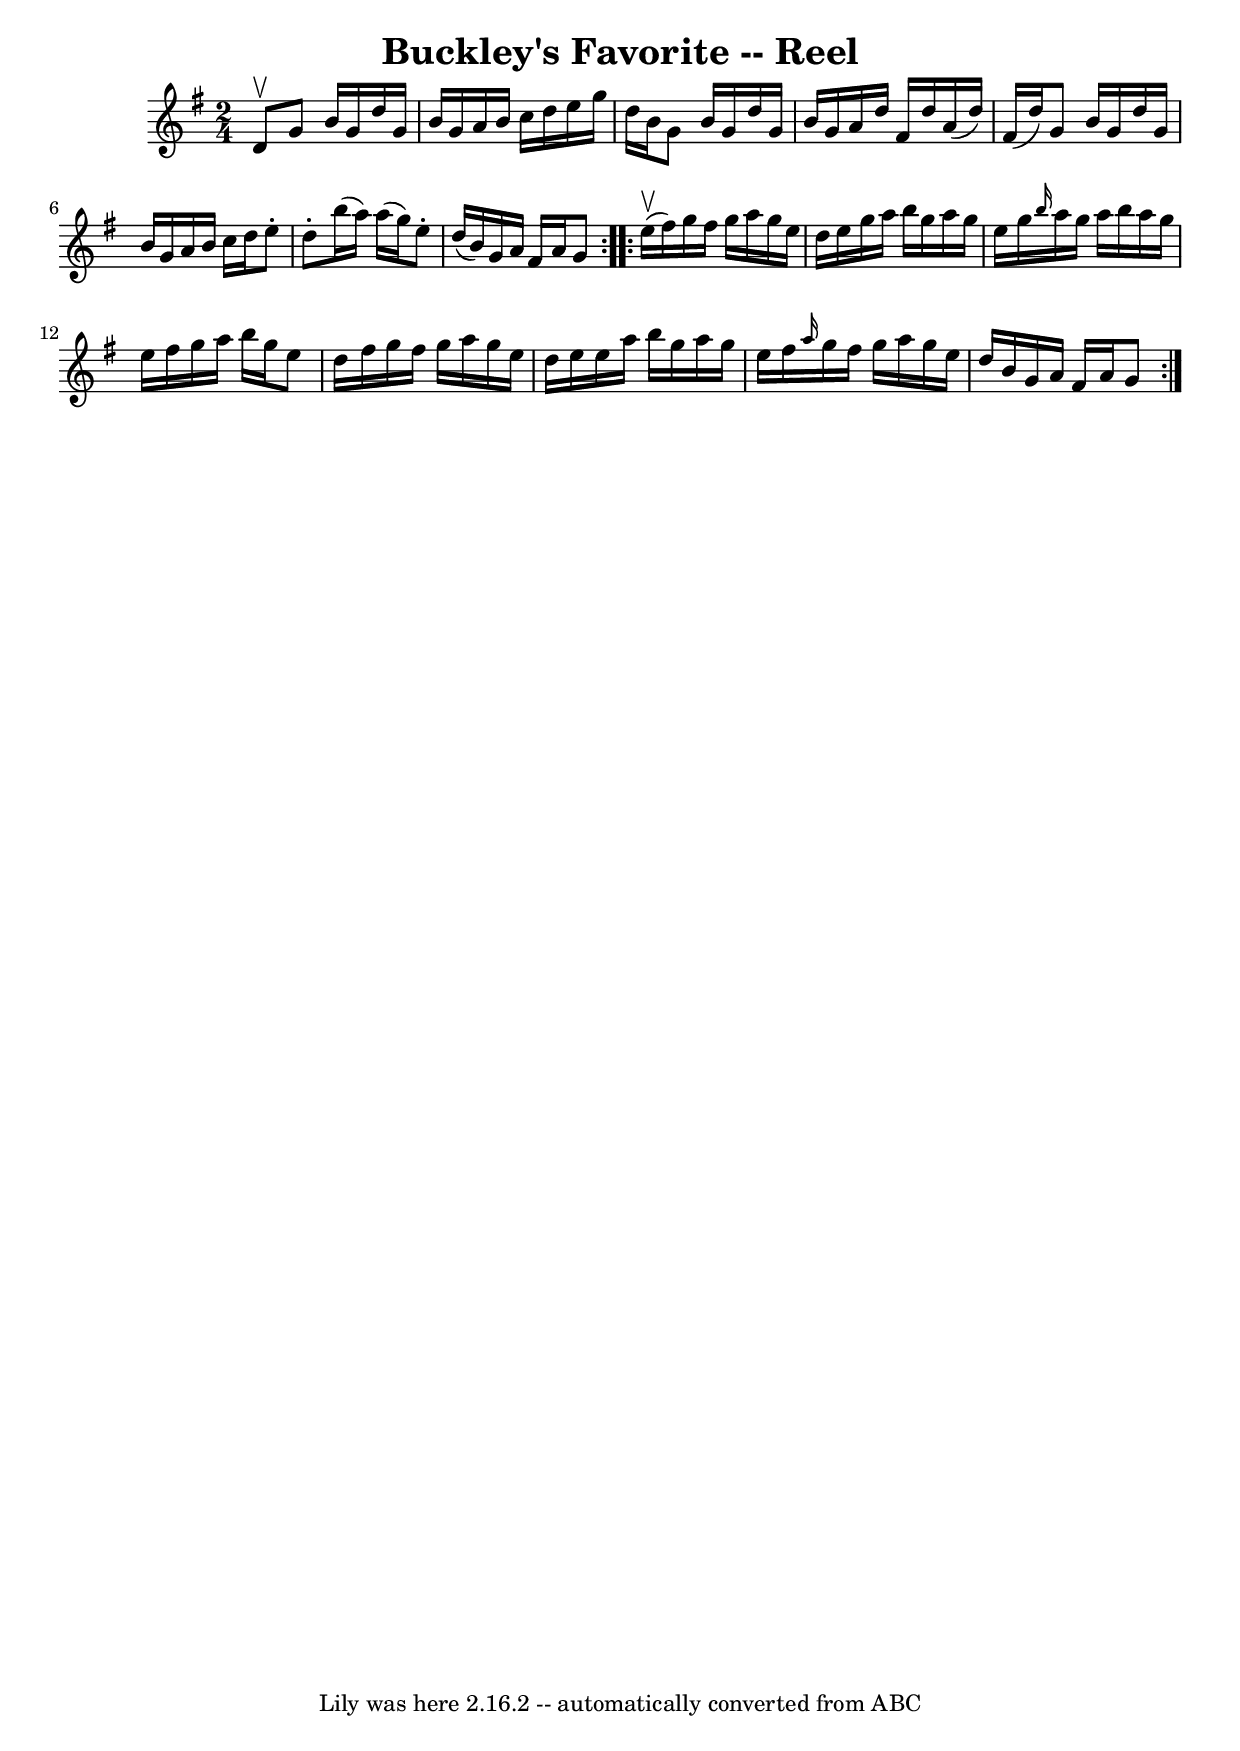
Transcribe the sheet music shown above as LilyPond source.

\version "2.16.2"
\include "Mammoth.ily"
\header {
  %% book = "Ryan's Mammoth Collection"
  crossRefNumber = "1"
  footnotes = ""
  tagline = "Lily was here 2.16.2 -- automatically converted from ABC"
  title = "Buckley's Favorite -- Reel"

}
voicedefault =  {



  \repeat volta 2 {

    \time 2/4 
    \key g \major
 d'8^\upbow |
    g'8 b'16 g'16 d''16   
    g'16 b'16 g'16  |
    a'16 b'16 c''16 d''16 e''16    
    g''16 d''16 b'16  |
    g'8 b'16 g'16 d''16 g'16 b'16 
    g'16  |
    a'16 d''16 fis'16 d''16 a'16 (d''16)   
    fis'16 (d''16) |
    g'8 b'16 g'16 d''16 g'16 b'16  
    g'16  |
    a'16 b'16 c''16 d''16 e''8 -. d''8 -. |
    
    b''16 (a''16) a''16 (g''16) e''8 -. d''16 (b'16) 
    |
    g'16 a'16 fis'16 a'16 g'8  
  } 
  \repeat volta 2 {
    e''16 
    ^\upbow(fis''16) |
    g''16 fis''16 g''16 a''16 g''16   
    e''16 d''16 e''16  |
    g''16 a''16 b''16 g''16 a''16  
    g''16 e''16 g''16  |
    \grace { b''16  
	   } a''16 g''16    
    a''16 b''16 a''16 g''16 e''16 fis''16  |
    g''16 a''16 
    b''16 g''16 e''8 d''16 fis''16  |
    g''16 fis''16    
    g''16 a''16 g''16 e''16 d''16 e''16  |
    e''16 a''16   
    b''16 g''16 a''16 g''16 e''16 fis''16  |
    \grace {    
      a''16  
    } g''16 fis''16 g''16 a''16 g''16 e''16 d''16    
    b'16  |
    g'16 a'16 fis'16 a'16 g'8  
  }   

}

\score{
  <<

    \context Staff="default"
    {
      \voicedefault 
      
    }

  >>
  \layout {
    
  }
  \midi {
  }

}
